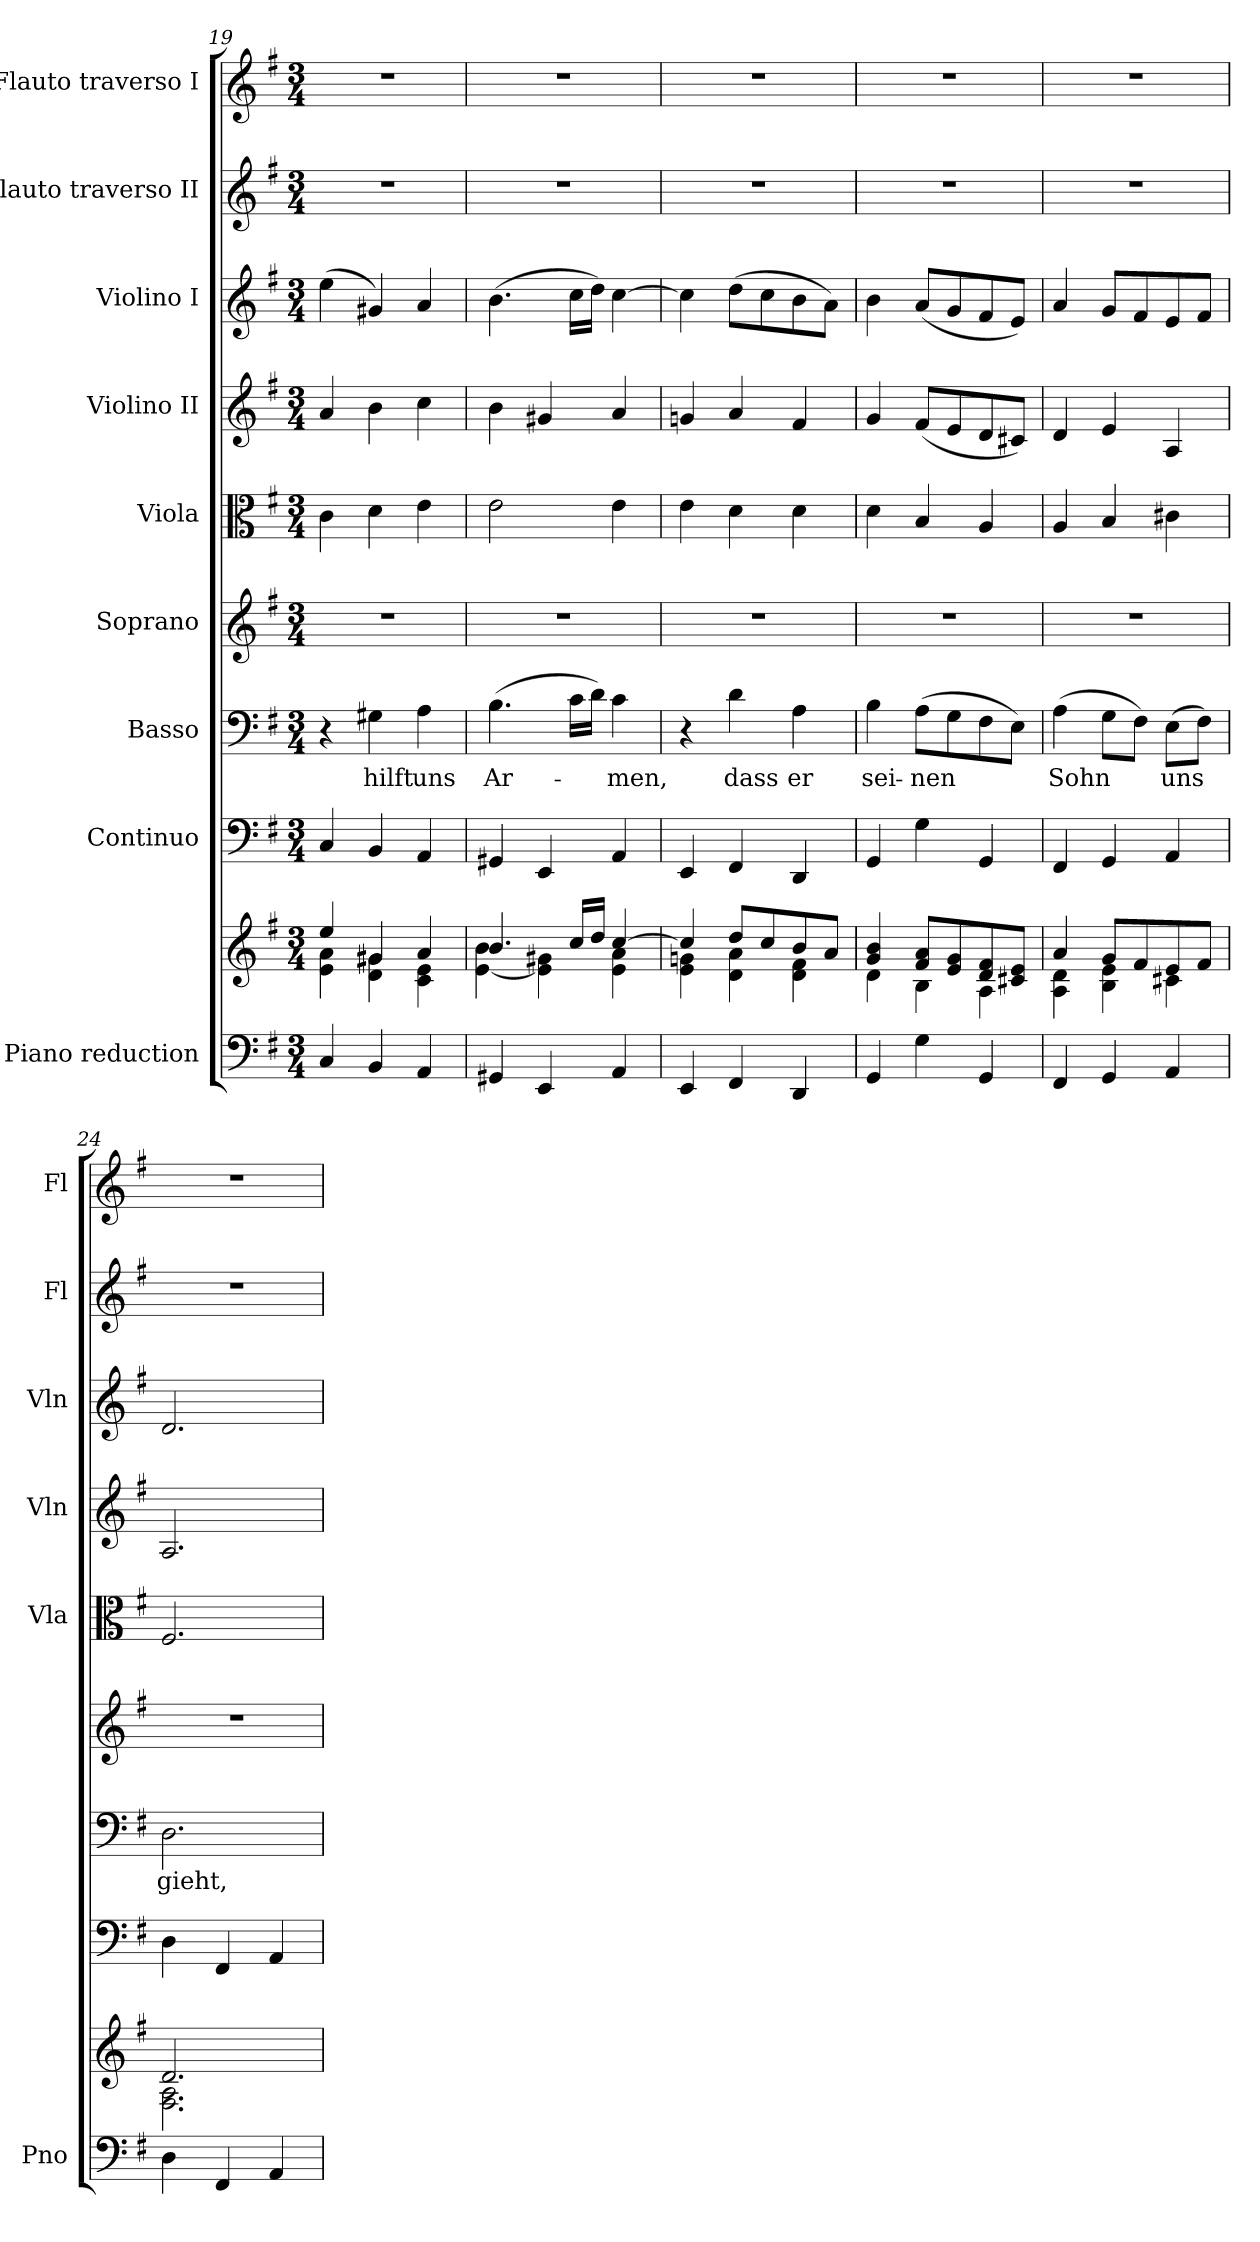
**kern	**kern	**kern	**kern	**text	**kern	**kern	**kern	**kern	**kern	**kern
*part9	*part9	*part8	*part7	*part7	*part6	*part5	*part4	*part3	*part2	*part1
*staff10	*staff9	*staff8	*staff7	*staff7	*staff6	*staff5	*staff4	*staff3	*staff2	*staff1
*I"Piano reduction	*	*I"Continuo	*I"Basso	*	*I"Soprano	*I"Viola	*I"Violino II	*I"Violino I	*I"Flauto traverso II	*I"Flauto traverso I
*I'Pno	*	*	*	*	*	*I'Vla	*I'Vln	*I'Vln	*I'Fl	*I'Fl
*clefF4	*clefG2	*clefF4	*clefF4	*	*clefG2	*clefC3	*clefG2	*clefG2	*clefG2	*clefG2
*k[f#]	*k[f#]	*k[f#]	*k[f#]	*	*k[f#]	*k[f#]	*k[f#]	*k[f#]	*k[f#]	*k[f#]
*M3/4	*M3/4	*M3/4	*M3/4	*	*M3/4	*M3/4	*M3/4	*M3/4	*M3/4	*M3/4
=19	=19	=19	=19	=19	=19	=19	=19	=19	=19	=19
*	*^	*	*	*	*	*	*	*	*	*
4C/	4ee/	4e\ 4a\	4C/	4r	.	2.r	4c\	4a/	(>4ee\	2.r	2.r
!	!	!	!	!	!LO:LY:b	!	!	!	!	!	!
4BB/	4g#X/	4d\ 4g#\	4BB/	4G#X\	hilft	.	4d\	4b\	4g#X/)	.	.
!	!	!	!	!	!LO:LY:b	!	!	!	!	!	!
4AA/	4a/	4c\ 4e\	4AA/	4A\	uns	.	4e\	4cc\	4a/	.	.
=20	=20	=20	=20	=20	=20	=20	=20	=20	=20	=20	=20
!	!	!	!	!	!LO:LY:b	!	!	!	!	!	!
4GG#X/	4.b/	[4e\ 4b\	4GG#X/	(>4.B\	Ar-	2.r	2e\	4b\	(>4.b\	2.r	2.r
4EE/	.	4e\] 4g#X\	4EE/	.	.	.	.	4g#X/	.	.	.
.	16cc/LL	.	.	16c\LL	.	.	.	.	16cc\LL	.	.
.	16dd/JJ	.	.	16d\JJ)	.	.	.	.	16dd\JJ)	.	.
!	!	!	!	!	!LO:LY:b	!	!	!	!	!	!
4AA/	[4cc/	4e\ 4a\	4AA/	4c\	-men,	.	4e\	4a/	[4cc\	.	.
=21	=21	=21	=21	=21	=21	=21	=21	=21	=21	=21	=21
4EE/	4cc/]	4e\ 4gn\	4EE/	4r	.	2.r	4e\	4gn/	4cc\]	2.r	2.r
!	!	!	!	!	!LO:LY:b	!	!	!	!	!	!
4FF#/	8dd/L	4d\ 4a\	4FF#/	4d\	dass	.	4d\	4a/	(>8dd\L	.	.
.	8cc/	.	.	.	.	.	.	.	8cc\	.	.
!	!	!	!	!	!LO:LY:b	!	!	!	!	!	!
4DD/	8b/	4d\ 4f#\	4DD/	4A\	er	.	4d\	4f#/	8b\	.	.
.	8a/J	.	.	.	.	.	.	.	8a\J)	.	.
=22	=22	=22	=22	=22	=22	=22	=22	=22	=22	=22	=22
!	!	!	!	!	!LO:LY:b	!	!	!	!	!	!
4GG/	4g/ 4b/	4d\	4GG/	4B\	sei-	2.r	4d\	4g/	4b\	2.r	2.r
!	!	!	!	!	!LO:LY:b	!	!	!	!	!	!
4G\	8f#/ 8a/L	4B\	4G\	(>8A\L	-nen	.	4B/	(<8f#/L	(<8a/L	.	.
.	8e/ 8g/	.	.	8G\	.	.	.	8e/	8g/	.	.
4GG/	8d/ 8f#/	4A\	4GG/	8F#\	.	.	4A/	8d/	8f#/	.	.
.	8c#X/ 8e/J	.	.	8E\J)	.	.	.	8c#X/J)	8e/J)	.	.
=23	=23	=23	=23	=23	=23	=23	=23	=23	=23	=23	=23
!	!	!	!	!	!LO:LY:b	!	!	!	!	!	!
4FF#/	4a/	4A\ 4d\	4FF#/	(>4A\	Sohn	2.r	4A/	4d/	4a/	2.r	2.r
4GG/	8g/L	4B\ 4e\	4GG/	8G\L	.	.	4B/	4e/	8g/L	.	.
.	8f#/	.	.	8F#\J)	.	.	.	.	8f#/	.	.
!	!	!	!	!	!LO:LY:b	!	!	!	!	!	!
4AA/	8e/	4c#X\	4AA/	(>8E\L	uns	.	4c#X\	4A/	8e/	.	.
.	8f#/J	.	.	8F#\J)	.	.	.	.	8f#/J	.	.
=24	=24	=24	=24	=24	=24	=24	=24	=24	=24	=24	=24
!	!	!	!	!	!LO:LY:b	!	!	!	!	!	!
4D\	2.d/	2.F#\ 2.A\	4D\	2.D\	gieht,	2.r	2.F#/	2.A/	2.d/	2.r	2.r
4FF#/	.	.	4FF#/	.	.	.	.	.	.	.	.
4AA/	.	.	4AA/	.	.	.	.	.	.	.	.
*	*v	*v	*	*	*	*	*	*	*	*	*
=	=	=	=	=	=	=	=	=	=	=
*-	*-	*-	*-	*-	*-	*-	*-	*-	*-	*-
